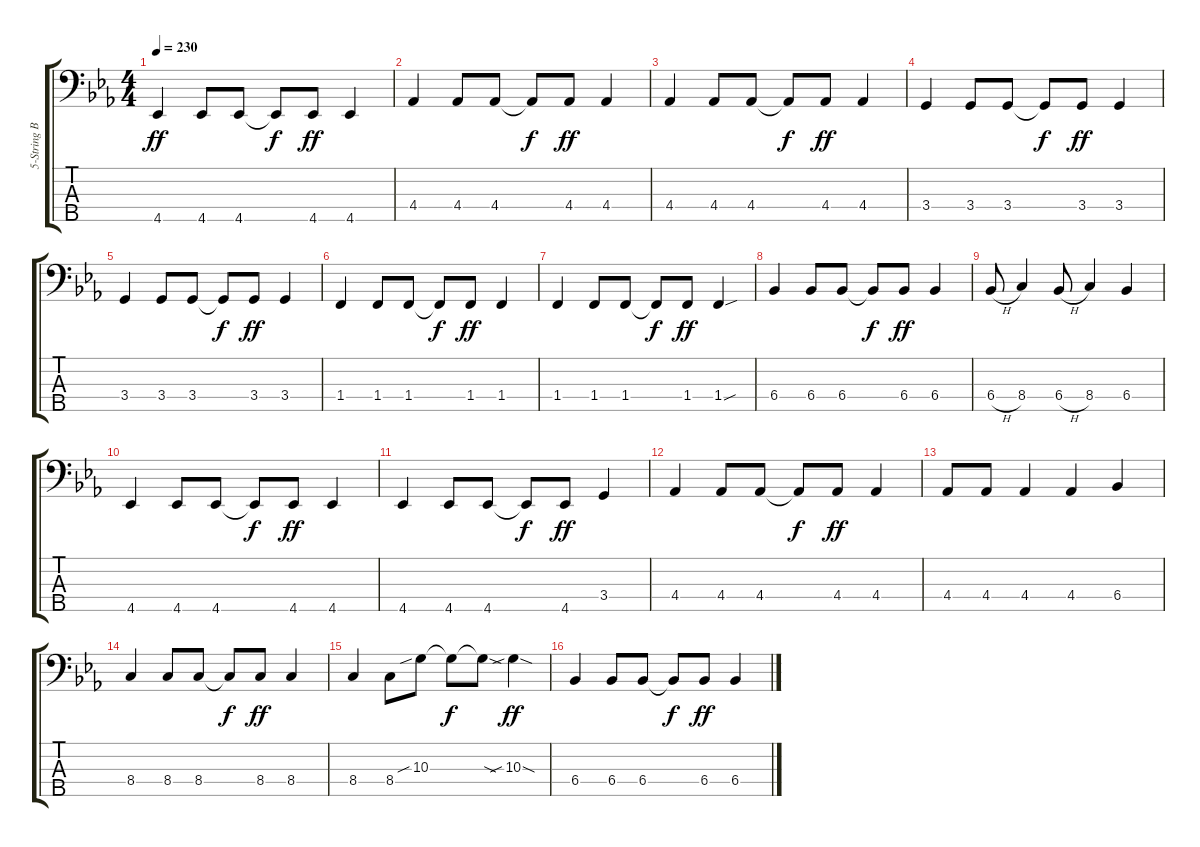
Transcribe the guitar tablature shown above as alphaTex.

\track ("5-String Bass" "5-String B") {instrument electricbasspick}
\staff {score tabs}
\tuning (G2 D2 A1 E1 B0) {hide}
\ts (4 4)
\tempo 230
\clef f4
\ks eb
4.5.4{dy ff} 4.5.8 4.5.8 4.5{t}.8{dy f} 4.5.8{dy ff} 4.5.4 |
4.4.4 4.4.8 4.4.8 4.4{t}.8{dy f} 4.4.8{dy ff} 4.4.4 |
4.4.4 4.4.8 4.4.8 4.4{t}.8{dy f} 4.4.8{dy ff} 4.4.4 |
3.4.4 3.4.8 3.4.8 3.4{t}.8{dy f} 3.4.8{dy ff} 3.4.4 |
3.4.4 3.4.8 3.4.8 3.4{t}.8{dy f} 3.4.8{dy ff} 3.4.4 |
1.4.4 1.4.8 1.4.8 1.4{t}.8{dy f} 1.4.8{dy ff} 1.4.4 |
1.4.4 1.4.8 1.4.8 1.4{t}.8{dy f} 1.4.8{dy ff} 1.4{sou}.4 |
6.4.4 6.4.8 6.4.8 6.4{t}.8{dy f} 6.4.8{dy ff} 6.4.4 |
6.4{h}.8 8.4.4 6.4{h}.8 8.4.4 6.4.4 |
4.5.4 4.5.8 4.5.8 4.5{t}.8{dy f} 4.5.8{dy ff} 4.5.4 |
4.5.4 4.5.8 4.5.8 4.5{t}.8{dy f} 4.5.8{dy ff} 3.4.4 |
4.4.4 4.4.8 4.4.8 4.4{t}.8{dy f} 4.4.8{dy ff} 4.4.4 |
4.4.8 4.4.8 4.4.4 4.4.4 6.4.4 |
8.4.4 8.4.8 8.4.8 8.4{t}.8{dy f} 8.4.8{dy ff} 8.4.4 |
8.4.4 8.4.8 10.3{sib}.8 10.3{t}.8{dy f} 10.3{sod t}.8 10.3{sib sod}.4{dy ff} |
6.4.4 6.4.8 6.4.8 6.4{t}.8{dy f} 6.4.8{dy ff} 6.4.4
